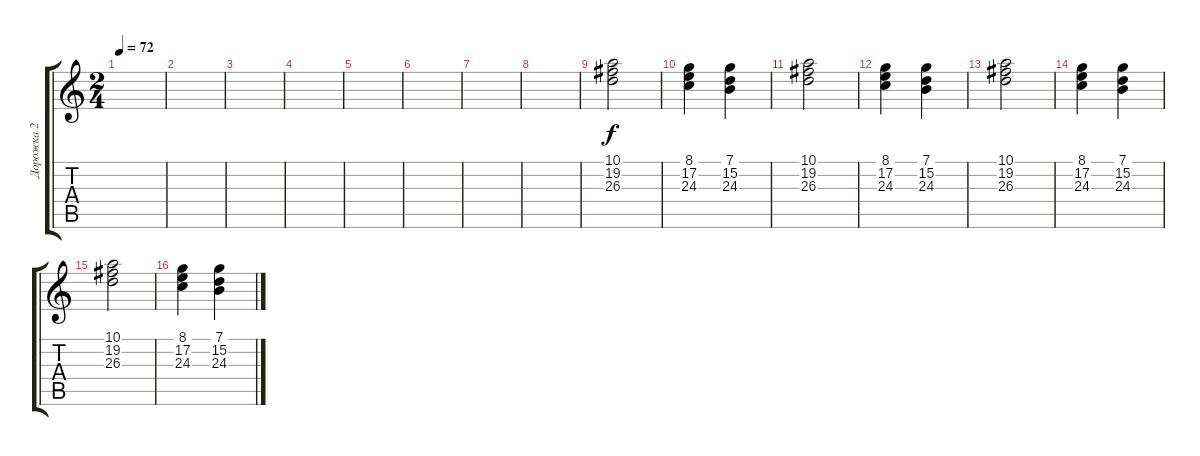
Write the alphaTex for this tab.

\track ("Дорожка 2" "Дорожка 2") {instrument stringensemble1}
\staff {score tabs}
\tuning (E4 B3 G3 D3 A2 E2) {hide}
\ts (2 4)
\tempo 72
\clef g2
\ks c
|
|
|
|
|
|
|
|
(10.1 19.2 26.3).2 |
(8.1 17.2 24.3).4 (7.1 15.2 24.3).4 |
(10.1 19.2 26.3).2 |
(8.1 17.2 24.3).4 (7.1 15.2 24.3).4 |
(10.1 19.2 26.3).2 |
(8.1 17.2 24.3).4 (7.1 15.2 24.3).4 |
(10.1 19.2 26.3).2 |
(8.1 17.2 24.3).4 (7.1 15.2 24.3).4
